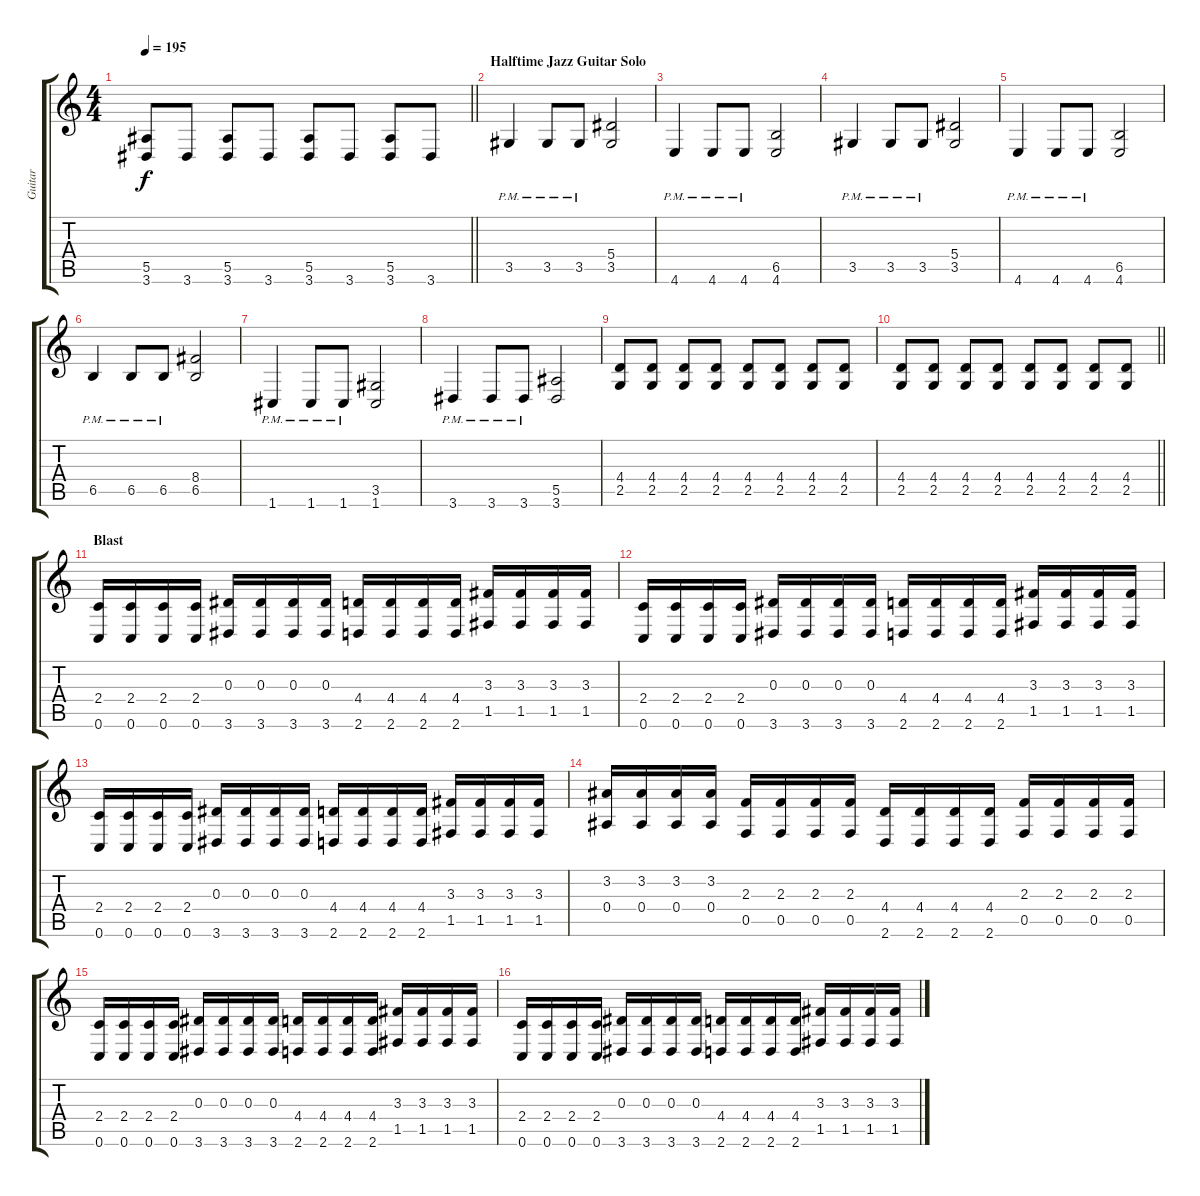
\track ("Guitar" "Guitar") {instrument distortionguitar}
\staff {score tabs}
\tuning (C4 G3 Eb3 Bb2 F2 C2) {hide}
\ts (4 4)
\tempo 195
\clef g2
\barLineRight lightlight
\ks c
(5.5 3.6).8{dy f} 3.6.8 (5.5 3.6).8 3.6.8 (5.5 3.6).8 3.6.8 (5.5 3.6).8 3.6.8 |
\section ("" "Halftime Jazz Guitar Solo")
3.5{pm}.4 3.5{pm}.8 3.5{pm}.8 (5.4 3.5).2 |
4.6{pm}.4 4.6{pm}.8 4.6{pm}.8 (6.5 4.6).2 |
3.5{pm}.4 3.5{pm}.8 3.5{pm}.8 (5.4 3.5).2 |
4.6{pm}.4 4.6{pm}.8 4.6{pm}.8 (6.5 4.6).2 |
6.5{pm}.4 6.5{pm}.8 6.5{pm}.8 (8.4 6.5).2 |
1.6{pm}.4 1.6{pm}.8 1.6{pm}.8 (3.5 1.6).2 |
3.6{pm}.4 3.6{pm}.8 3.6{pm}.8 (5.5 3.6).2 |
(4.4 2.5).8 (4.4 2.5).8 (4.4 2.5).8 (4.4 2.5).8 (4.4 2.5).8 (4.4 2.5).8 (4.4 2.5).8 (4.4 2.5).8 |
\barLineRight lightlight
(4.4 2.5).8 (4.4 2.5).8 (4.4 2.5).8 (4.4 2.5).8 (4.4 2.5).8 (4.4 2.5).8 (4.4 2.5).8 (4.4 2.5).8 |
\section ("" "Blast")
(2.4 0.6).16 (2.4 0.6).16 (2.4 0.6).16 (2.4 0.6).16 (0.3 3.6).16 (0.3 3.6).16 (0.3 3.6).16 (0.3 3.6).16 (4.4 2.6).16 (4.4 2.6).16 (4.4 2.6).16 (4.4 2.6).16 (3.3 1.5).16 (3.3 1.5).16 (3.3 1.5).16 (3.3 1.5).16 |
(2.4 0.6).16 (2.4 0.6).16 (2.4 0.6).16 (2.4 0.6).16 (0.3 3.6).16 (0.3 3.6).16 (0.3 3.6).16 (0.3 3.6).16 (4.4 2.6).16 (4.4 2.6).16 (4.4 2.6).16 (4.4 2.6).16 (3.3 1.5).16 (3.3 1.5).16 (3.3 1.5).16 (3.3 1.5).16 |
(2.4 0.6).16 (2.4 0.6).16 (2.4 0.6).16 (2.4 0.6).16 (0.3 3.6).16 (0.3 3.6).16 (0.3 3.6).16 (0.3 3.6).16 (4.4 2.6).16 (4.4 2.6).16 (4.4 2.6).16 (4.4 2.6).16 (3.3 1.5).16 (3.3 1.5).16 (3.3 1.5).16 (3.3 1.5).16 |
(3.2 0.4).16 (3.2 0.4).16 (3.2 0.4).16 (3.2 0.4).16 (2.3 0.5).16 (2.3 0.5).16 (2.3 0.5).16 (2.3 0.5).16 (4.4 2.6).16 (4.4 2.6).16 (4.4 2.6).16 (4.4 2.6).16 (2.3 0.5).16 (2.3 0.5).16 (2.3 0.5).16 (2.3 0.5).16 |
(2.4 0.6).16 (2.4 0.6).16 (2.4 0.6).16 (2.4 0.6).16 (0.3 3.6).16 (0.3 3.6).16 (0.3 3.6).16 (0.3 3.6).16 (4.4 2.6).16 (4.4 2.6).16 (4.4 2.6).16 (4.4 2.6).16 (3.3 1.5).16 (3.3 1.5).16 (3.3 1.5).16 (3.3 1.5).16 |
(2.4 0.6).16 (2.4 0.6).16 (2.4 0.6).16 (2.4 0.6).16 (0.3 3.6).16 (0.3 3.6).16 (0.3 3.6).16 (0.3 3.6).16 (4.4 2.6).16 (4.4 2.6).16 (4.4 2.6).16 (4.4 2.6).16 (3.3 1.5).16 (3.3 1.5).16 (3.3 1.5).16 (3.3 1.5).16
